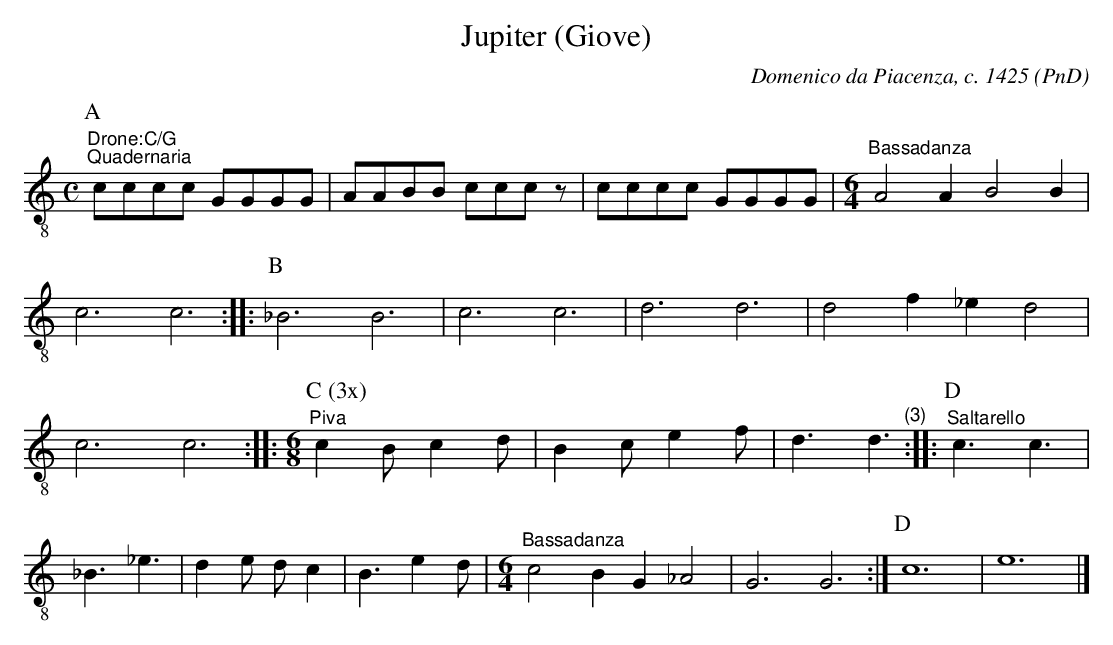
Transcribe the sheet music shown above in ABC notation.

X:1
T:Jupiter (Giove)
C:Domenico da Piacenza, c. 1425 (PnD)
M:C
L:1/8
K:Cmaj clef=G-8
P:A
"^Drone:C/G;Quadernaria" cccc GGGG | AABB cccz | cccc GGGG |
M:6/4
"^Bassadanza"A4A2 B4B2 | c6 c6 ::
P:B
_B6 B6 | c6 c6 | d6 d6 | d4f2 _e2d4 |
c6 c6 ::
M:6/8
P:C (3x)
"^Piva"c2B c2d | B2c e2f | d3 "^        (3)"d3 ::
P:D
"^Saltarello"c3 c3 | _B3 _e3 | d2e dc2 |
B3 e2d |
M:6/4
"^Bassadanza"c4B2 G2_A4 | G6 G6 :|
P:D
c12 | e12 |]
